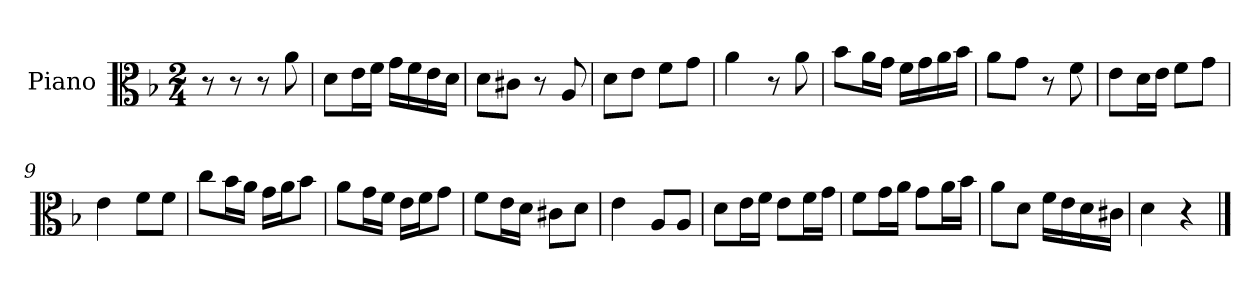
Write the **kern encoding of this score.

**kern
*part1
*staff1
*I"Piano
*I'Pno
*clefC3
*k[b-]
*d:
*M2/4
=1
8r
8r
8r
8a\
=2
8d\L
16e\L
16f\JJ
16g\LL
16f\
16e\
16d\JJ
=3
8d\L
8c#X\J
8r
8A/
=4
8d\L
8e\J
8f\L
8g\J
=5
4a\
8r
8a\
=6
8b-\L
16a\L
16g\JJ
16f\LL
16g\
16a\
16b-\JJ
=7
8a\L
8g\J
8r
8f\
=8
8e\L
16d\L
16e\JJ
8f\L
8g\J
=9
4e\
8f\L
8f\J
=10
8cc\L
16b-\L
16a\JJ
16g\LL
16a\J
8b-\J
=11
8a\L
16g\L
16f\JJ
16e\LL
16f\J
8g\J
=12
8f\L
16e\L
16d\JJ
8c#X\L
8d\J
=13
4e\
8A/L
8A/J
=14
8d\L
16e\L
16f\JJ
8e\L
16f\L
16g\JJ
=15
8f\L
16g\L
16a\JJ
8g\L
16a\L
16b-\JJ
=16
8a\L
8d\J
16f\LL
16e\
16d\
16c#X\JJ
=17
4d\
4r
==
*-
